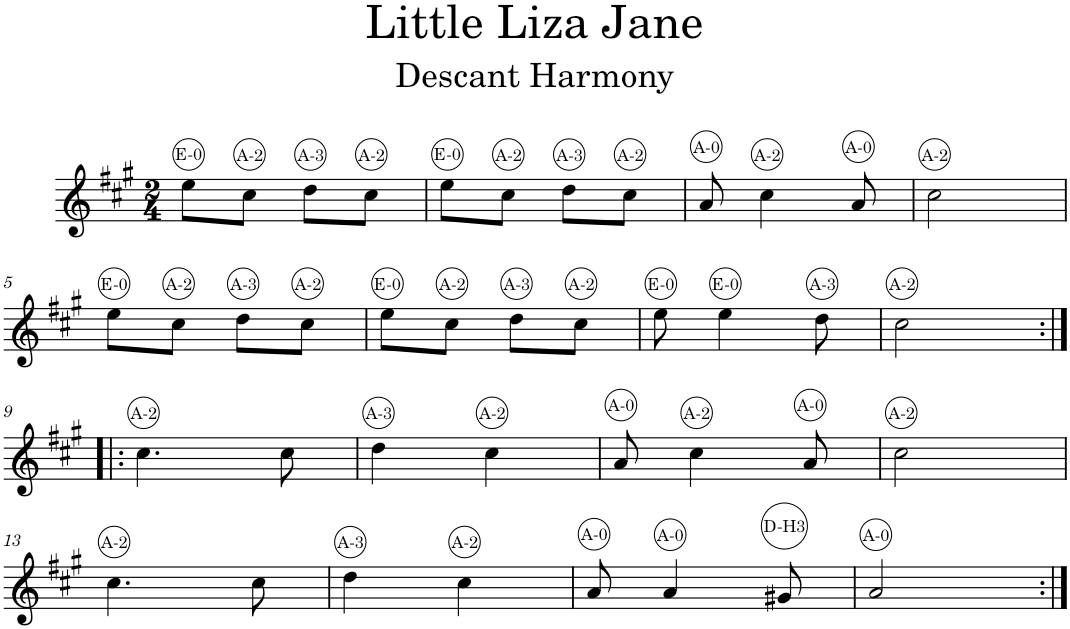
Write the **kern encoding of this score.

**kern
*part1
*staff1
*I"Piano
*I'Pno.
*clefG2
*k[f#c#g#]
*M2/4
=1
8ee\L
8cc#\J
8dd\L
8cc#\J
=2
8ee\L
8cc#\J
8dd\L
8cc#\J
=3
8a/
4cc#\
8a/
=4
2cc#\
!!LO:LB:g=z
=5
8ee\L
8cc#\J
8dd\L
8cc#\J
=6
8ee\L
8cc#\J
8dd\L
8cc#\J
=7
8ee\
4ee\
8dd\
=8
2cc#\
!!LO:LB:g=z
=9:|!|:
4.cc#\
8cc#\
=10
4dd\
4cc#\
=11
8a/
4cc#\
8a/
=12
2cc#\
!!LO:LB:g=z
=13
4.cc#\
8cc#\
=14
4dd\
4cc#\
=15
8a/
4a/
8g#X/
=16
2a/
=:|!
*-
